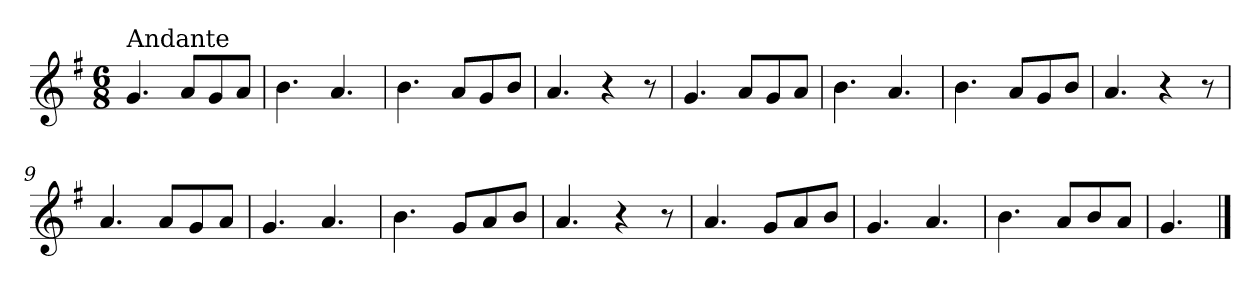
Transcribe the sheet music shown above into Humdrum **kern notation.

**kern
*part1
*staff1
*clefG2
*k[f#]
*G:
*M6/8
=1
!LO:TX:a:t=Andante
4.g/
8a/L
8g/
8a/J
=2
4.b\
4.a/
=3
4.b\
8a/L
8g/
8b/J
=4
4.a/
4r
8r
=5
4.g/
8a/L
8g/
8a/J
=6
4.b\
4.a/
=7
4.b\
8a/L
8g/
8b/J
!!LO:LB:g=z
=8
4.a/
4r
8r
=9
4.a/
8a/L
8g/
8a/J
=10
4.g/
4.a/
=11
4.b\
8g/L
8a/
8b/J
=12
4.a/
4r
8r
=13
4.a/
8g/L
8a/
8b/J
=14
4.g/
4.a/
!!LO:LB:g=z
=15
4.b\
8a/L
8b/
8a/J
=16
4.g/
==
*-
